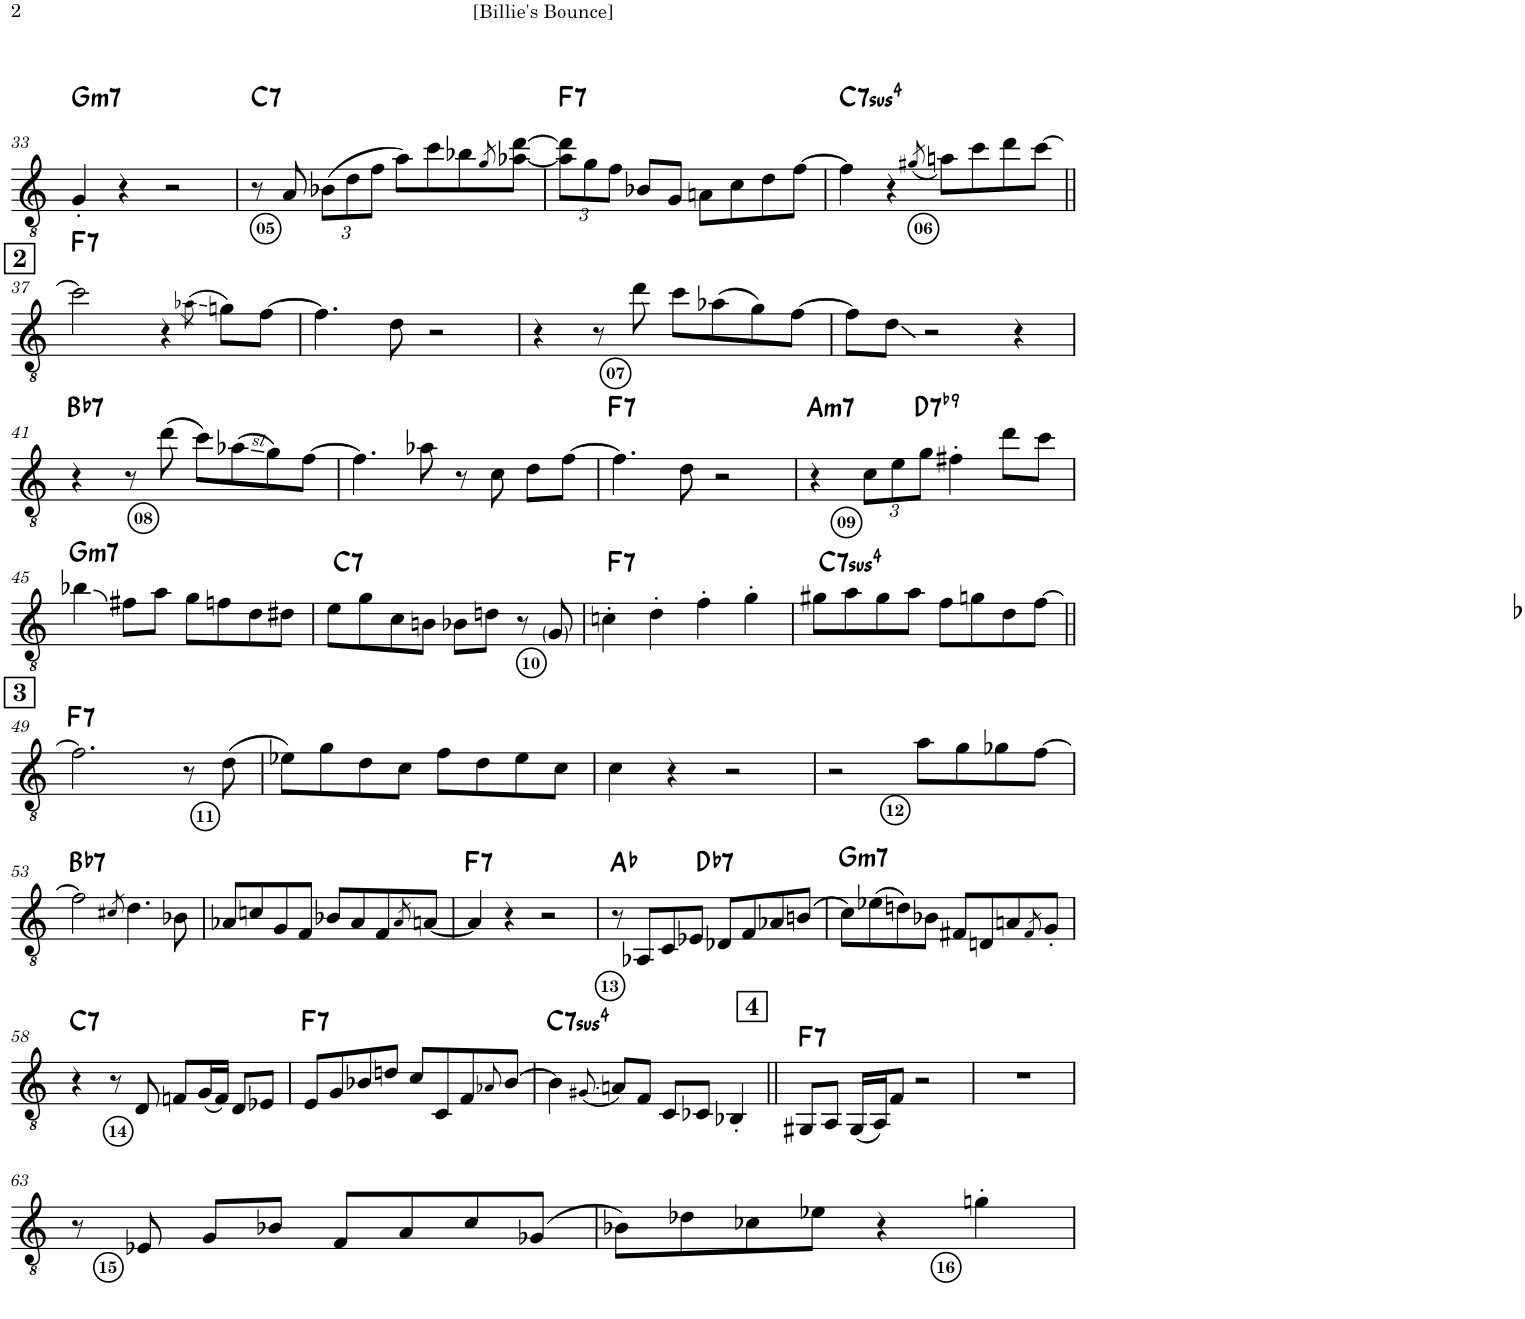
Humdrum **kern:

**kern	**harte
*part1	*part1
*staff1	*
*I"Klassische Gitarre	*
*I'Git.	*
!!LO:PB:g=z
*clefGv2	*
*k[]	*
*M4/4	*
*met(c)	*
=33	=33
!	!LO:H:kt=m7
4G'/	G:min7
4r	.
2r	.
!!LO:REH:place=s1:b:B:cj:enc=circle:fs=8:t=05:qo=0.5
=34	=34
!	!LO:H:kt=7
8r	C:7
8A/	.
*Xbrackettup	*
(12B-X\L	.
12d\	.
12f\J	.
8a\L)	.
8cc\	.
8b-X\	.
8qg/	.
[8a-X\ [8dd\J	.
=35	=35
!	!LO:H:kt=7
12a-\] 12dd\]L	F:7
12g\	.
12f\J	.
8B-X/L	.
8G/J	.
8An\L	.
8c\	.
8d\	.
[8f\J	.
!!LO:REH:place=s1:b:B:cj:enc=circle:fs=8:t=06:qo=2
=36	=36
!	!LO:H:kt=74
4f\]	C:sus4(7)
4r	.
(8qg#X/	.
8an\L)	.
8cc\	.
8dd\	.
[8cc\J	.
!!LO:LB:g=z
!!LO:REH:place=s1:a:B:cj:fs=12:t=2
=37||	=37||
!	!LO:H:kt=7
2cc\]	F:7
4r	.
(8qa-X\	.
8gn\L)	.
[8f\J	.
=38	=38
4.f\]	.
8d\	.
2r	.
!!LO:REH:place=s1:b:B:cj:enc=circle:fs=8:t=07:qo=1.5
=39	=39
4r	.
8r	.
8dd\	.
8cc\L	.
(8a-X\	.
8g\)	.
[8f\J	.
=40	=40
8f\L]	.
8d\J	.
2r	.
4r	.
!!LO:LB:g=z
!!LO:REH:place=s1:b:B:cj:enc=circle:fs=8:t=08:qo=1.5
=41	=41
!	!LO:H:kt=7
4r	Bb:7
8r	.
(8dd\	.
8cc\L)	.
(8a-X\	.
8g\)	.
[8f\J	.
=42	=42
4.f\]	.
8a-X\	.
8r	.
8c\	.
8d\L	.
[8f\J	.
=43	=43
!	!LO:H:kt=7
4.f\]	F:7
8d\	.
2r	.
!!LO:REH:place=s1:b:B:cj:enc=circle:fs=8:t=09:qo=1
=44	=44
!	!LO:H:kt=m7
4r	A:min7
12c\L	.
12e\	.
!	!LO:H:kt=7
12g\J	D:7(b9)
4f#X'\	.
8dd\L	.
8cc\J	.
!!LO:LB:g=z
=45	=45
!	!LO:H:kt=m7
4b-X\	G:min7
8f#X\L	.
8a\J	.
8g\L	.
8fn\	.
8d\	.
8d#X\J	.
!!LO:REH:place=s1:b:B:cj:enc=circle:fs=8:t=10:qo=3.5
=46	=46
!	!LO:H:kt=7
8e\L	C:7
8g\	.
8c\	.
8Bn\J	.
8B-X\L	.
8dn\J	.
8r	.
8G/	.
=47	=47
!	!LO:H:kt=7
4cn'\	F:7
4d'\	.
4f'\	.
4g'\	.
=48	=48
!	!LO:H:kt=74
8g#X\L	C:sus4(7)
8a\	.
8g#\	.
8a\J	.
8f\L	.
8gn\	.
8d\	.
[8f\J	.
!!LO:LB:g=z
!!LO:REH:place=s1:b:B:cj:enc=circle:fs=8:t=11:qo=3.5
!!LO:REH:place=s1:a:B:cj:fs=12:t=3
=49||	=49||
!	!LO:H:kt=7
2.f\]	F:7
8r	.
(8d\	.
=50	=50
8e-X\L)	.
8g\	.
8d\	.
8c\J	.
8f\L	.
8d\	.
8e-\	.
8c\J	.
=51	=51
4c\	.
4r	.
2r	.
!!LO:REH:place=s1:b:B:cj:enc=circle:fs=8:t=12:qo=2
=52	=52
2r	.
8a-X\L	.
8g\	.
8g-X\	.
[8f\J	.
!!LO:LB:g=z
=53	=53
!	!LO:H:kt=7
2f\]	Bb:7
8qc#X/	.
4.d\	.
8B-X\	.
=54	=54
8A-X/L	.
8cn/	.
8G/	.
8F/J	.
8B-X/L	.
8A-/	.
8F/	.
8qA-/	.
[8An/J	.
=55	=55
!	!LO:H:kt=7
4A/]	F:7
4r	.
2r	.
!!LO:REH:place=s1:b:B:cj:enc=circle:fs=8:t=13
=56	=56
8r	Ab:maj
8AA-X/L	.
8C/	.
8E-X/J	.
8D-X/L	.
8F/	.
8A-X/	.
(8Bn/J	.
8.ryy	.
=57	=57
!	!LO:H:kt=m7
8c\L)	G:min7
(8e-X\	.
8dn\)	.
8B-X\J	.
8F#X/L	.
8Dn/	.
8An/	.
8qF#/	.
8G'/J	.
!!LO:LB:g=z
!!LO:REH:place=s1:b:B:cj:enc=circle:fs=8:t=14:qo=1.5
=58	=58
!	!LO:H:kt=7
4r	C:7
8r	.
8D/	.
8Fn/L	.
(16G/L	.
16F/JJ)	.
8D/L	.
8E-X/J	.
=59	=59
!	!LO:H:kt=7
8E/L	F:7
8G/	.
8B-X/	.
8dn/J	.
8c/L	.
8C/	.
8F/	.
8qA-X/	.
[8B-/J	.
=60	=60
!	!LO:H:kt=74
4B-\]	C:sus4(7)
(8qG#X/	.
8An/L)	.
8F/J	.
8C/L	.
8C-X/J	.
4BB-X'/	.
!!LO:REH:place=s1:a:B:cj:fs=12:t=4
=61||	=61||
!	!LO:H:kt=7
8GG#X/L	F:7
8AA/J	.
(16GG#/LL	.
16AA/J)	.
8F/J	.
2r	.
=62	=62
1r	.
!!LO:LB:g=z
!!LO:REH:place=s1:b:B:cj:enc=circle:fs=8:t=15:qo=0.5
=63	=63
8r	.
8E-X/	.
8G/L	.
8B-X/J	.
8F/L	.
8A/	.
8c/	.
(8G-X/J	.
!!LO:REH:place=s1:b:B:cj:enc=circle:fs=8:t=16:qo=3
=64	=64
8B-X\L)	.
8d-X\	.
8c-X\	.
8e-X\J	.
4r	.
4gn'\	.
=	=
*-	*-
